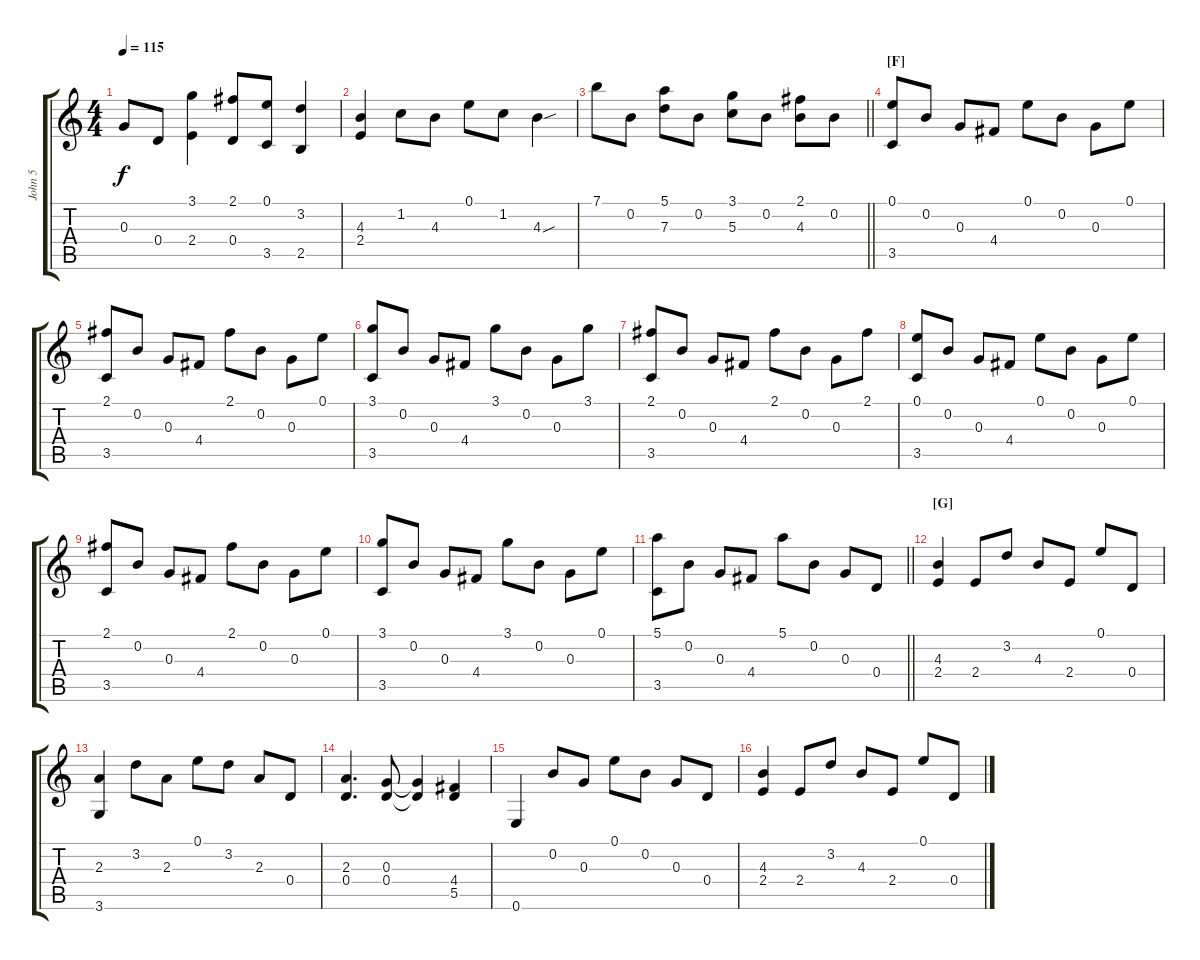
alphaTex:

\track ("John 5" "John 5") {instrument acousticguitarnylon}
\staff {score tabs}
\tuning (E4 B3 G3 D3 A2 E2) {hide}
\ts (4 4)
\tempo 115
\clef g2
\ks c
0.3.8{dy f} 0.4.8 (3.1 2.4).4 (2.1 0.4).8 (0.1 3.5).8 (3.2 2.5).4 |
(4.3 2.4).4 1.2.8 4.3.8 0.1.8 1.2.8 4.3{sou}.4 |
\barLineRight lightlight
7.1.8 0.2.8 (5.1 7.3).8 0.2.8 (3.1 5.3).8 0.2.8 (2.1 4.3).8 0.2.8 |
\section ("" "[F]")
(0.1 3.5).8 0.2.8 0.3.8 4.4.8 0.1.8 0.2.8 0.3.8 0.1.8 |
(2.1 3.5).8 0.2.8 0.3.8 4.4.8 2.1.8 0.2.8 0.3.8 0.1.8 |
(3.1 3.5).8 0.2.8 0.3.8 4.4.8 3.1.8 0.2.8 0.3.8 3.1.8 |
(2.1 3.5).8 0.2.8 0.3.8 4.4.8 2.1.8 0.2.8 0.3.8 2.1.8 |
(0.1 3.5).8 0.2.8 0.3.8 4.4.8 0.1.8 0.2.8 0.3.8 0.1.8 |
(2.1 3.5).8 0.2.8 0.3.8 4.4.8 2.1.8 0.2.8 0.3.8 0.1.8 |
(3.1 3.5).8 0.2.8 0.3.8 4.4.8 3.1.8 0.2.8 0.3.8 0.1.8 |
\barLineRight lightlight
(5.1 3.5).8 0.2.8 0.3.8 4.4.8 5.1.8 0.2.8 0.3.8 0.4.8 |
\section ("" "[G]")
(4.3 2.4).4 2.4.8 3.2.8 4.3.8 2.4.8 0.1.8 0.4.8 |
(2.3 3.6).4 3.2.8 2.3.8 0.1.8 3.2.8 2.3.8 0.4.8 |
(2.3 0.4).4{d} (0.3 0.4).8 (0.3{t} 0.4{t}).4 (4.4 5.5).4 |
0.6.4 0.2.8 0.3.8 0.1.8 0.2.8 0.3.8 0.4.8 |
(4.3 2.4).4 2.4.8 3.2.8 4.3.8 2.4.8 0.1.8 0.4.8
